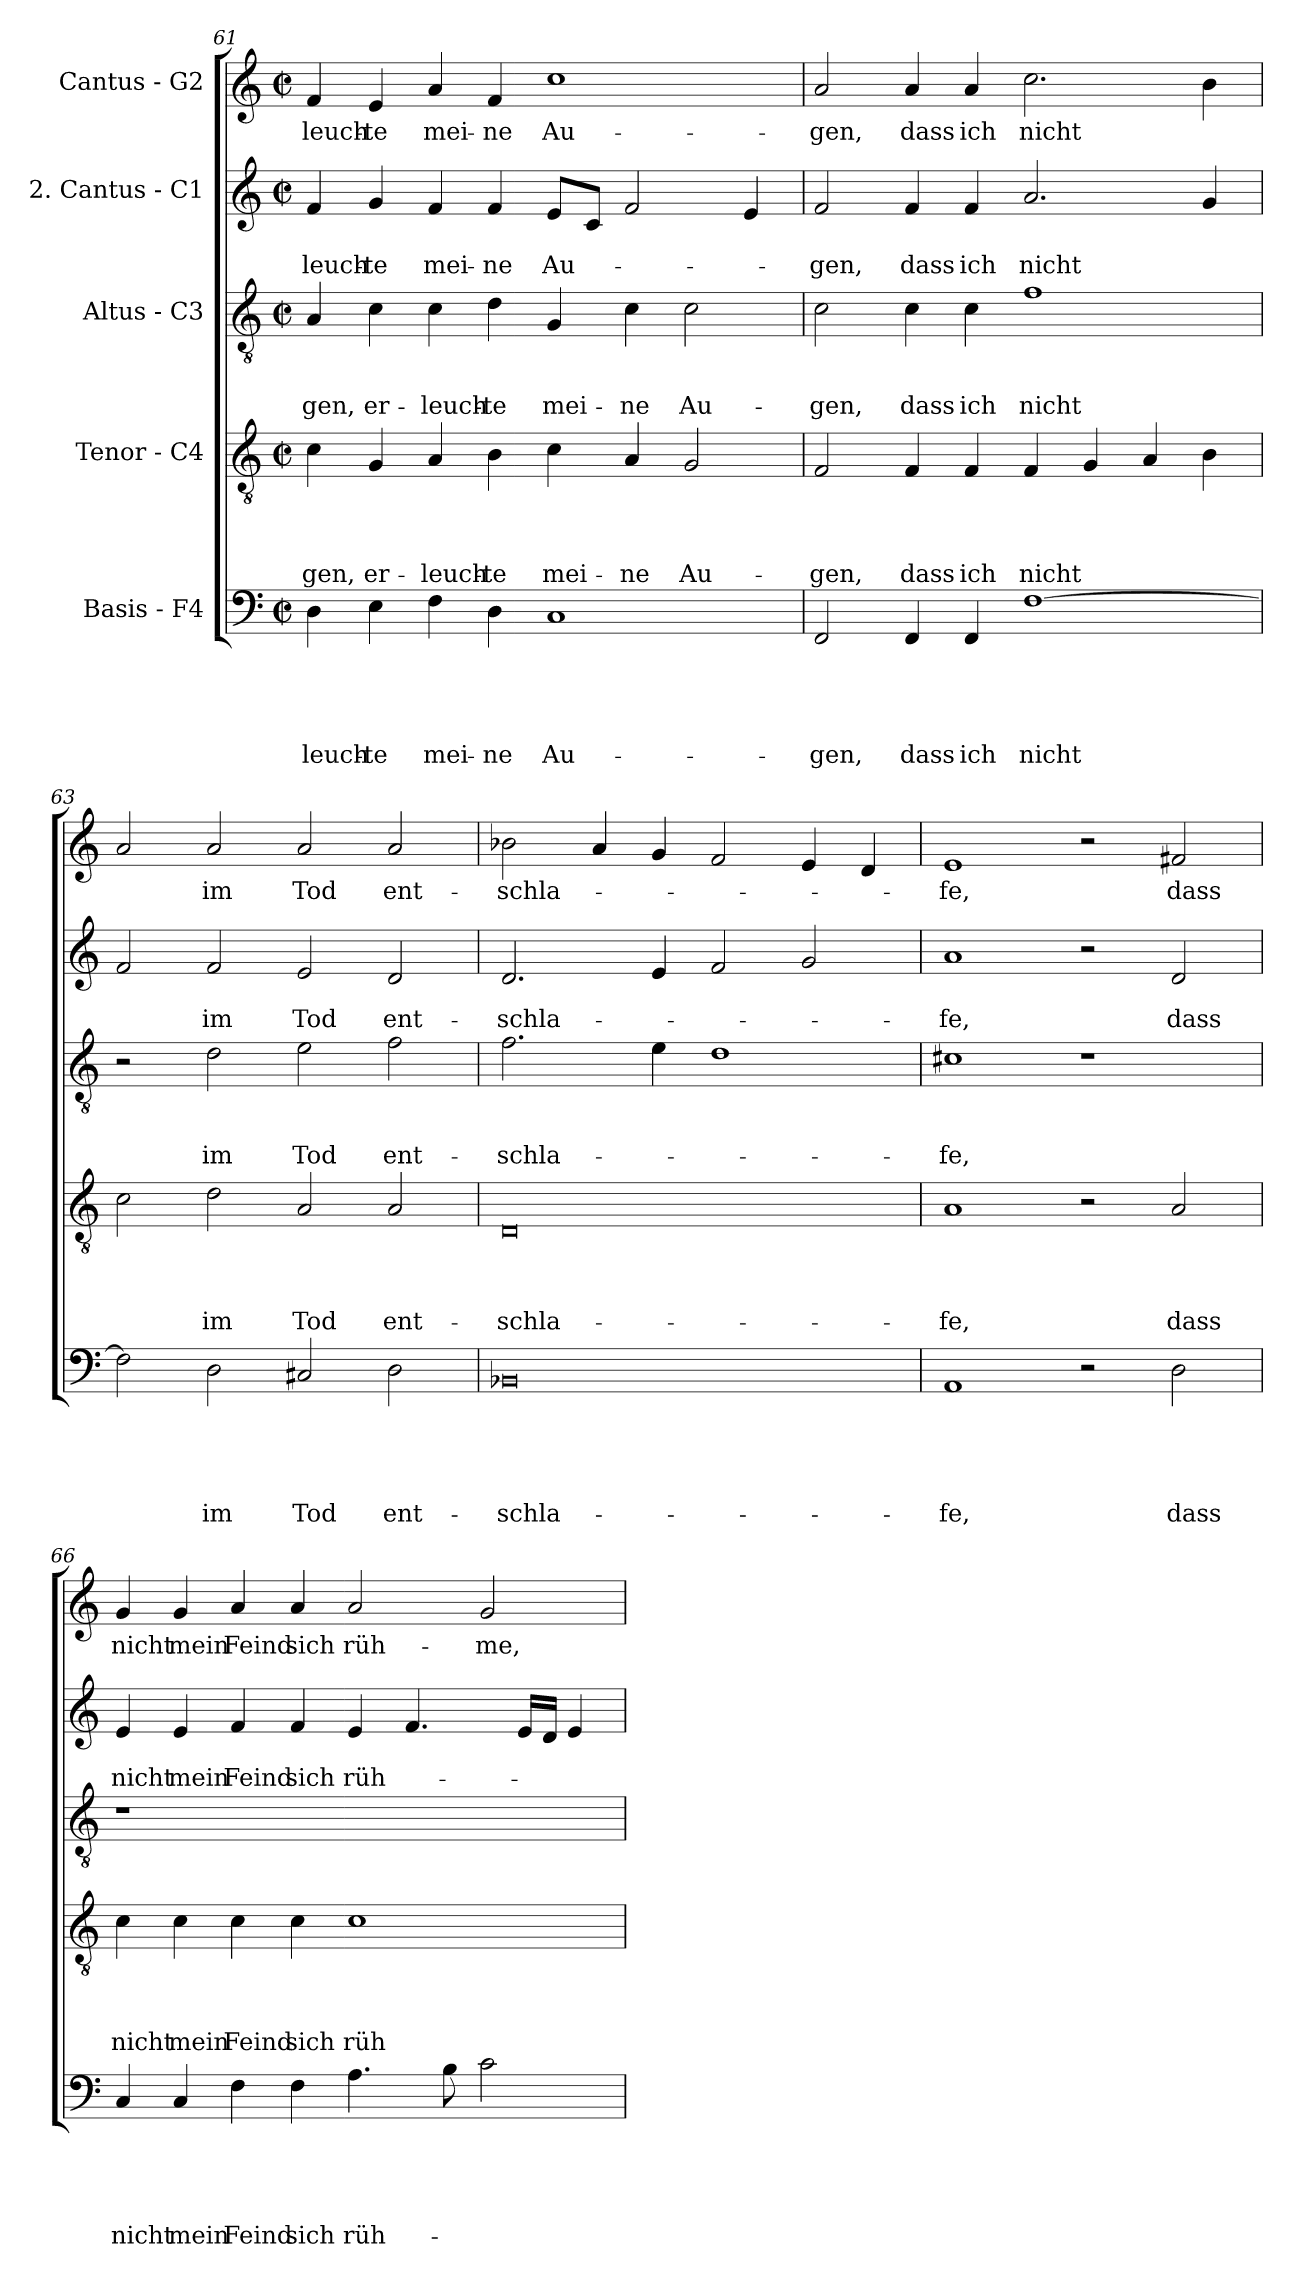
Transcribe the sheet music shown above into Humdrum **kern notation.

**kern	**text	**text	**text	**text	**text	**kern	**text	**text	**text	**text	**kern	**text	**text	**text	**kern	**text	**text	**kern	**text
*part5	*part5	*part5	*part5	*part5	*part5	*part4	*part4	*part4	*part4	*part4	*part3	*part3	*part3	*part3	*part2	*part2	*part2	*part1	*part1
*staff5	*staff5	*staff5	*staff5	*staff5	*staff5	*staff4	*staff4	*staff4	*staff4	*staff4	*staff3	*staff3	*staff3	*staff3	*staff2	*staff2	*staff2	*staff1	*staff1
*I"Basis - F4	*	*	*	*	*	*I"Tenor - C4	*	*	*	*	*I"Altus - C3	*	*	*	*I"2. Cantus - C1	*	*	*I"Cantus - G2	*
*clefF4	*	*	*	*	*	*clefGv2	*	*	*	*	*clefGv2	*	*	*	*clefG2	*	*	*clefG2	*
*k[]	*	*	*	*	*	*k[]	*	*	*	*	*k[]	*	*	*	*k[]	*	*	*k[]	*
*C:	*	*	*	*	*	*C:	*	*	*	*	*C:	*	*	*	*C:	*	*	*C:	*
*M2/2	*	*	*	*	*	*M2/2	*	*	*	*	*M2/2	*	*	*	*M2/2	*	*	*M2/2	*
*met(c|)	*	*	*	*	*	*met(c|)	*	*	*	*	*met(c|)	*	*	*	*met(c|)	*	*	*met(c|)	*
=61	=61	=61	=61	=61	=61	=61	=61	=61	=61	=61	=61	=61	=61	=61	=61	=61	=61	=61	=61
!	!	!	!	!	!LO:LY:b	!	!	!	!	!LO:LY:b	!	!	!	!LO:LY:b	!	!	!LO:LY:b	!	!LO:LY:b
4D\	.	.	.	.	-leuch-	4c\	.	.	.	-gen,	4A/	.	.	-gen,	4f/	.	-leuch-	4f/	-leuch-
!	!	!	!	!	!LO:LY:b	!	!	!	!	!LO:LY:b	!	!	!	!LO:LY:b	!	!	!LO:LY:b	!	!LO:LY:b
4E\	.	.	.	.	-te	4G/	.	.	.	er-	4c\	.	.	er-	4g/	.	-te	4e/	-te
!	!	!	!	!	!LO:LY:b	!	!	!	!	!LO:LY:b	!	!	!	!LO:LY:b	!	!	!LO:LY:b	!	!LO:LY:b
4F\	.	.	.	.	mei-	4A/	.	.	.	-leuch-	4c\	.	.	-leuch-	4f/	.	mei-	4a/	mei-
!	!	!	!	!	!LO:LY:b	!	!	!	!	!LO:LY:b	!	!	!	!LO:LY:b	!	!	!LO:LY:b	!	!LO:LY:b
4D\	.	.	.	.	-ne	4B\	.	.	.	-te	4d\	.	.	-te	4f/	.	-ne	4f/	-ne
!	!	!	!	!	!LO:LY:b	!	!	!	!	!LO:LY:b	!	!	!	!LO:LY:b	!	!	!LO:LY:b	!	!LO:LY:b
1C	.	.	.	.	Au-	4c\	.	.	.	mei-	4G/	.	.	mei-	8e/L	.	Au-	1cc	Au-
.	.	.	.	.	.	.	.	.	.	.	.	.	.	.	8c/J	.	.	.	.
!	!	!	!	!	!	!	!	!	!	!LO:LY:b	!	!	!	!LO:LY:b	!	!	!	!	!
.	.	.	.	.	.	4A/	.	.	.	-ne	4c\	.	.	-ne	2f/	.	.	.	.
!	!	!	!	!	!	!	!	!	!	!LO:LY:b	!	!	!	!LO:LY:b	!	!	!	!	!
.	.	.	.	.	.	2G/	.	.	.	Au-	2c\	.	.	Au-	.	.	.	.	.
.	.	.	.	.	.	.	.	.	.	.	.	.	.	.	4e/	.	.	.	.
=62	=62	=62	=62	=62	=62	=62	=62	=62	=62	=62	=62	=62	=62	=62	=62	=62	=62	=62	=62
!	!	!	!	!	!LO:LY:b	!	!	!	!	!LO:LY:b	!	!	!	!LO:LY:b	!	!	!LO:LY:b	!	!LO:LY:b
2FF/	.	.	.	.	-gen,	2F/	.	.	.	-gen,	2c\	.	.	-gen,	2f/	.	-gen,	2a/	-gen,
!	!	!	!	!	!LO:LY:b	!	!	!	!	!LO:LY:b	!	!	!	!LO:LY:b	!	!	!LO:LY:b	!	!LO:LY:b
4FF/	.	.	.	.	dass	4F/	.	.	.	dass	4c\	.	.	dass	4f/	.	dass	4a/	dass
!	!	!	!	!	!LO:LY:b	!	!	!	!	!LO:LY:b	!	!	!	!LO:LY:b	!	!	!LO:LY:b	!	!LO:LY:b
4FF/	.	.	.	.	ich	4F/	.	.	.	ich	4c\	.	.	ich	4f/	.	ich	4a/	ich
!	!	!	!	!	!LO:LY:b	!	!	!	!	!LO:LY:b	!	!	!	!LO:LY:b	!	!	!LO:LY:b	!	!LO:LY:b
[1F	.	.	.	.	nicht	4F/	.	.	.	nicht	1f	.	.	nicht	2.a/	.	nicht	2.cc\	nicht
.	.	.	.	.	.	4G/	.	.	.	.	.	.	.	.	.	.	.	.	.
.	.	.	.	.	.	4A/	.	.	.	.	.	.	.	.	.	.	.	.	.
.	.	.	.	.	.	4B\	.	.	.	.	.	.	.	.	4g/	.	.	4b\	.
=63	=63	=63	=63	=63	=63	=63	=63	=63	=63	=63	=63	=63	=63	=63	=63	=63	=63	=63	=63
2F\]	.	.	.	.	.	2c\	.	.	.	.	2r	.	.	.	2f/	.	.	2a/	.
!	!	!	!	!	!LO:LY:b	!	!	!	!	!LO:LY:b	!	!	!	!LO:LY:b	!	!	!LO:LY:b	!	!LO:LY:b
2D\	.	.	.	.	im	2d\	.	.	.	im	2d\	.	.	im	2f/	.	im	2a/	im
!	!	!	!	!	!LO:LY:b	!	!	!	!	!LO:LY:b	!	!	!	!LO:LY:b	!	!	!LO:LY:b	!	!LO:LY:b
2C#X/	.	.	.	.	Tod	2A/	.	.	.	Tod	2e\	.	.	Tod	2e/	.	Tod	2a/	Tod
!	!	!	!	!	!LO:LY:b	!	!	!	!	!LO:LY:b	!	!	!	!LO:LY:b	!	!	!LO:LY:b	!	!LO:LY:b
2D\	.	.	.	.	ent-	2A/	.	.	.	ent-	2f\	.	.	ent-	2d/	.	ent-	2a/	ent-
!!LO:LB:g=z
=64	=64	=64	=64	=64	=64	=64	=64	=64	=64	=64	=64	=64	=64	=64	=64	=64	=64	=64	=64
!	!	!	!	!	!LO:LY:b	!	!	!	!	!LO:LY:b	!	!	!	!LO:LY:b	!	!	!LO:LY:b	!	!LO:LY:b
0BB-X	.	.	.	.	-schla-	0D	.	.	.	-schla-	2.f\	.	.	-schla-	2.d/	.	-schla-	2b-X\	-schla-
.	.	.	.	.	.	.	.	.	.	.	.	.	.	.	.	.	.	4a/	.
.	.	.	.	.	.	.	.	.	.	.	4e\	.	.	.	4e/	.	.	4g/	.
.	.	.	.	.	.	.	.	.	.	.	1d	.	.	.	2f/	.	.	2f/	.
.	.	.	.	.	.	.	.	.	.	.	.	.	.	.	2g/	.	.	4e/	.
.	.	.	.	.	.	.	.	.	.	.	.	.	.	.	.	.	.	4d/	.
=65	=65	=65	=65	=65	=65	=65	=65	=65	=65	=65	=65	=65	=65	=65	=65	=65	=65	=65	=65
!	!	!	!	!	!LO:LY:b	!	!	!	!	!LO:LY:b	!	!	!	!LO:LY:b	!	!	!LO:LY:b	!	!LO:LY:b
1AA	.	.	.	.	-fe,	1A	.	.	.	-fe,	1c#X	.	.	-fe,	1a	.	-fe,	1e	-fe,
2r	.	.	.	.	.	2r	.	.	.	.	1r	.	.	.	2r	.	.	2r	.
!	!	!	!	!	!LO:LY:b	!	!	!	!	!LO:LY:b	!	!	!	!	!	!	!LO:LY:b	!	!LO:LY:b
2D\	.	.	.	.	dass	2A/	.	.	.	dass	.	.	.	.	2d/	.	dass	2f#X/	dass
=66	=66	=66	=66	=66	=66	=66	=66	=66	=66	=66	=66	=66	=66	=66	=66	=66	=66	=66	=66
!	!	!	!	!	!LO:LY:b	!	!	!	!	!LO:LY:b	!	!	!	!	!	!	!LO:LY:b	!	!LO:LY:b
4C/	.	.	.	.	nicht	4c\	.	.	.	nicht	1r	.	.	.	4e/	.	nicht	4g/	nicht
!	!	!	!	!	!LO:LY:b	!	!	!	!	!LO:LY:b	!	!	!	!	!	!	!LO:LY:b	!	!LO:LY:b
4C/	.	.	.	.	mein	4c\	.	.	.	mein	.	.	.	.	4e/	.	mein	4g/	mein
!	!	!	!	!	!LO:LY:b	!	!	!	!	!LO:LY:b	!	!	!	!	!	!	!LO:LY:b	!	!LO:LY:b
4F\	.	.	.	.	Feind	4c\	.	.	.	Feind	.	.	.	.	4f/	.	Feind	4a/	Feind
!	!	!	!	!	!LO:LY:b	!	!	!	!	!LO:LY:b	!	!	!	!	!	!	!LO:LY:b	!	!LO:LY:b
4F\	.	.	.	.	sich	4c\	.	.	.	sich	.	.	.	.	4f/	.	sich	4a/	sich
!	!	!	!	!	!LO:LY:b	!	!	!	!	!LO:LY:b	!	!	!	!	!	!	!LO:LY:b	!	!LO:LY:b
4.A\	.	.	.	.	rüh-	1c	.	.	.	rüh-	1ryy	.	.	.	4e/	.	rüh-	2a/	rüh-
.	.	.	.	.	.	.	.	.	.	.	.	.	.	.	4.f/	.	.	.	.
8B\	.	.	.	.	.	.	.	.	.	.	.	.	.	.	.	.	.	.	.
!	!	!	!	!	!	!	!	!	!	!	!	!	!	!	!	!	!	!	!LO:LY:b
2c\	.	.	.	.	.	.	.	.	.	.	.	.	.	.	.	.	.	2g/	-me,
.	.	.	.	.	.	.	.	.	.	.	.	.	.	.	16e/LL	.	.	.	.
.	.	.	.	.	.	.	.	.	.	.	.	.	.	.	16d/JJ	.	.	.	.
.	.	.	.	.	.	.	.	.	.	.	.	.	.	.	4e/	.	.	.	.
=	=	=	=	=	=	=	=	=	=	=	=	=	=	=	=	=	=	=	=
*-	*-	*-	*-	*-	*-	*-	*-	*-	*-	*-	*-	*-	*-	*-	*-	*-	*-	*-	*-
